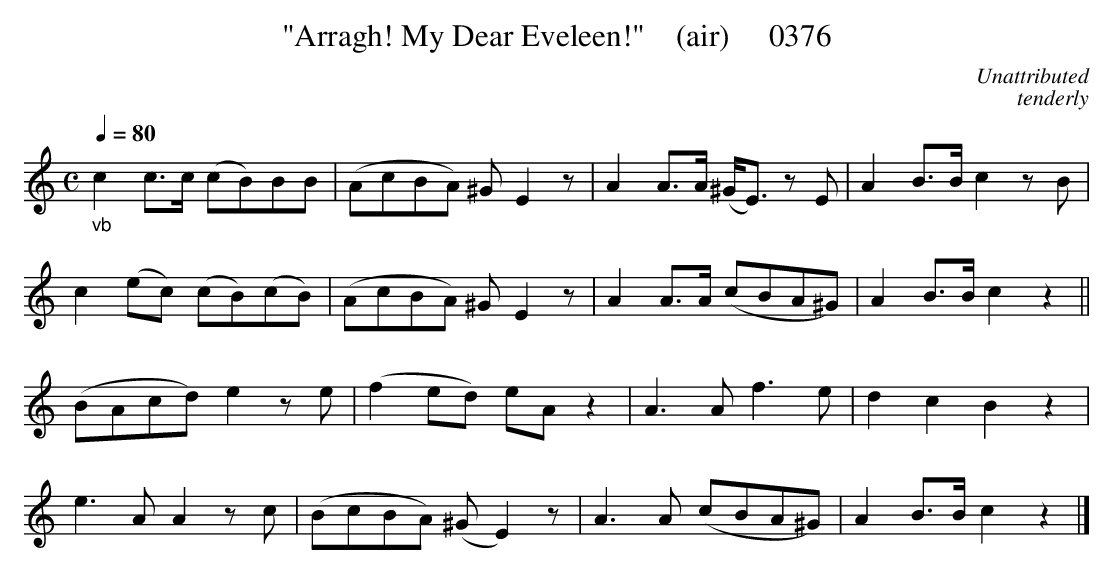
X:1
T:"Arragh! My Dear Eveleen!"    (air)     0376
C:Unattributed
C:tenderly
Q:1/4=80
M:C
L:1/8
K:C
"_vb"c2c3/2c/2 (cB)BB|(AcBA) ^G E2z|A2A3/2A/2 (^G/2E3/2) zE|A2B3/2B/2 c2zB|
c2(ec) (cB)(cB)|(AcBA) ^G E2z|A2A3/2A/2 (cBA^G)|A2B3/2B/2 c2z2||
(BAcd) e2ze|(f2ed) eA z2|A3A f3e|d2c2B2z2|
e3A A2zc|(BcBA) (^G E2)z|A3A (cBA^G)|A2B3/2B/2 c2z2|]
